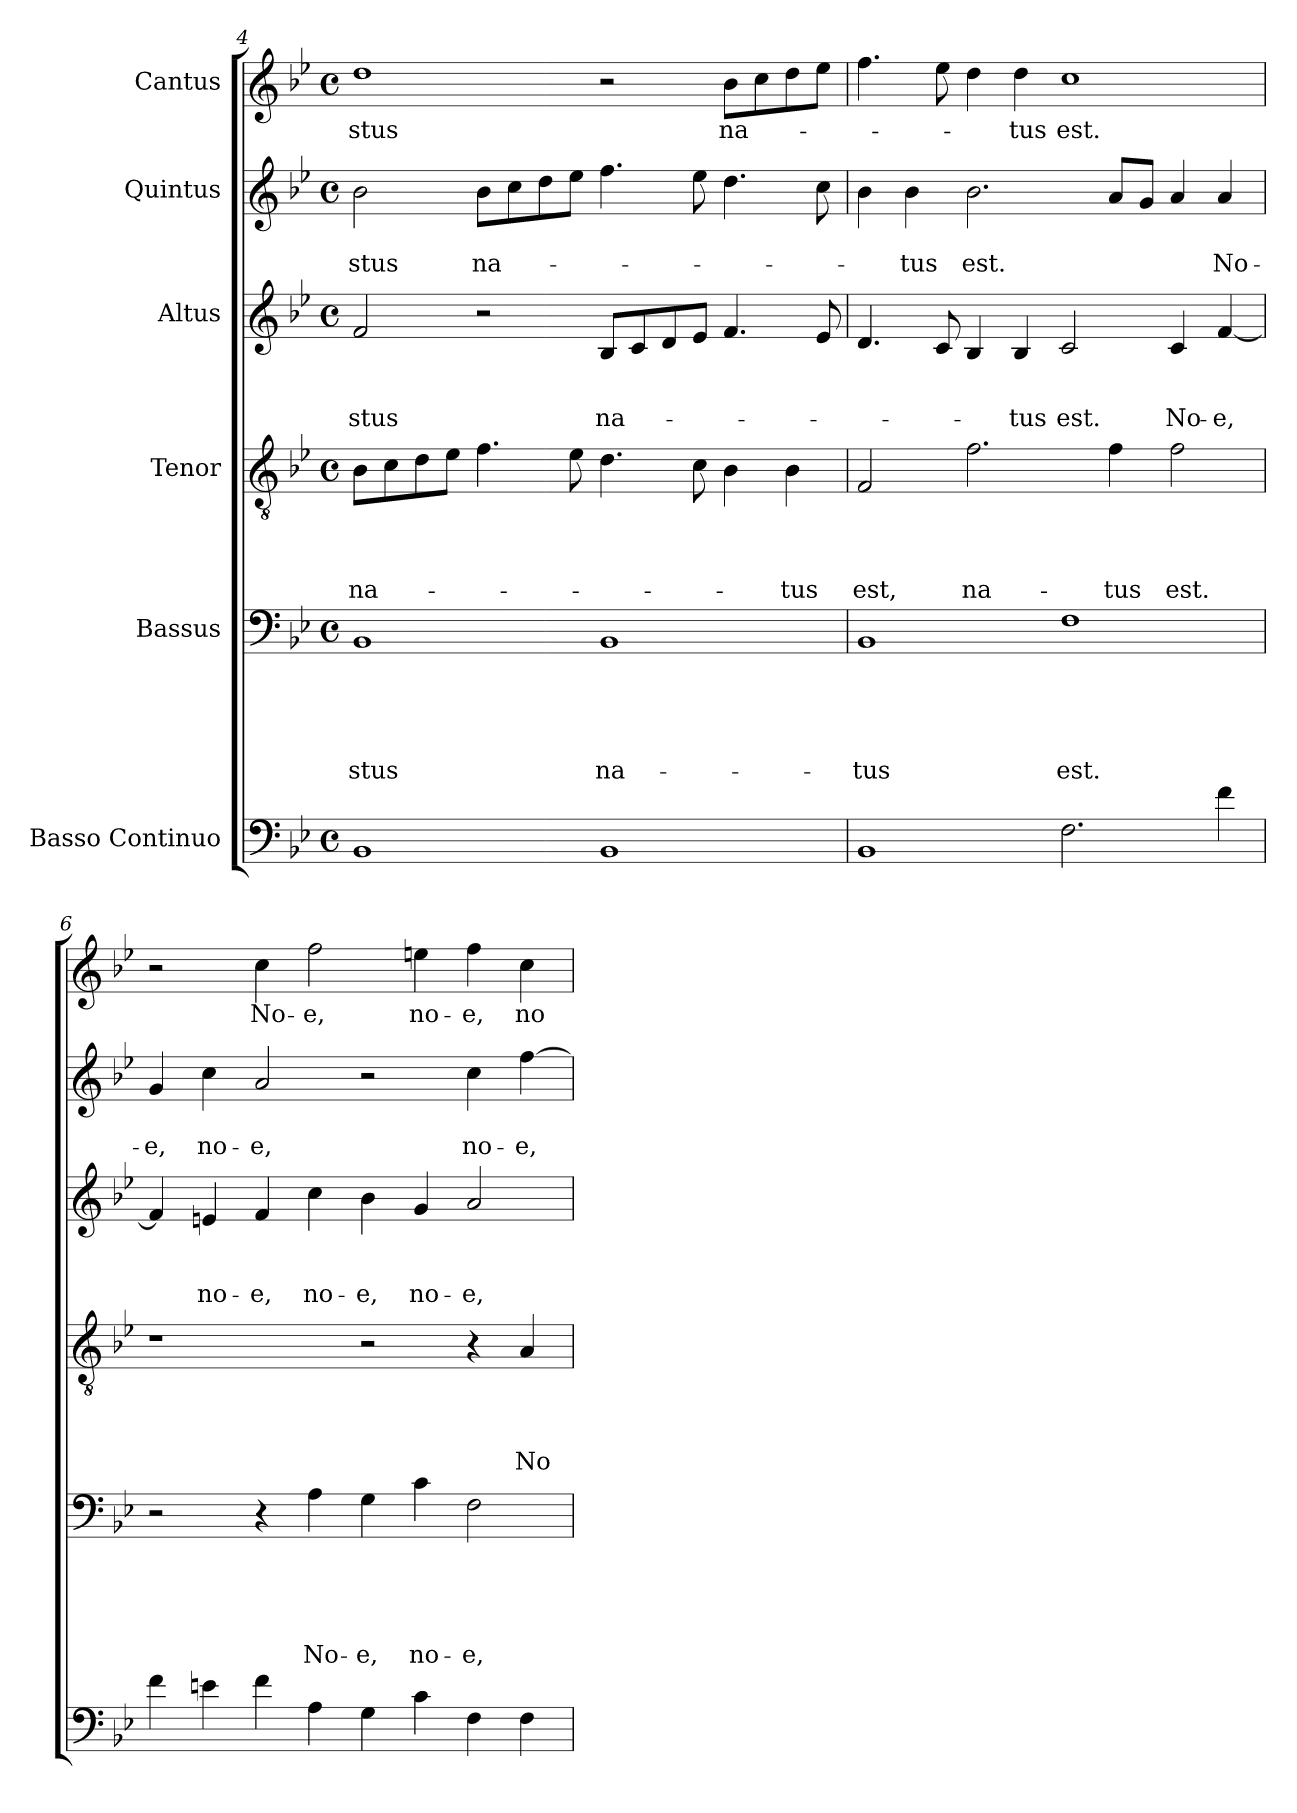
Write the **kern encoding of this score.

**kern	**kern	**text	**text	**text	**text	**text	**kern	**text	**text	**text	**text	**kern	**text	**text	**text	**kern	**text	**text	**kern	**text
*part6	*part5	*part5	*part5	*part5	*part5	*part5	*part4	*part4	*part4	*part4	*part4	*part3	*part3	*part3	*part3	*part2	*part2	*part2	*part1	*part1
*staff6	*staff5	*staff5	*staff5	*staff5	*staff5	*staff5	*staff4	*staff4	*staff4	*staff4	*staff4	*staff3	*staff3	*staff3	*staff3	*staff2	*staff2	*staff2	*staff1	*staff1
*I"Basso Continuo	*I"Bassus	*	*	*	*	*	*I"Tenor	*	*	*	*	*I"Altus	*	*	*	*I"Quintus	*	*	*I"Cantus	*
!!LO:LB:g=z
*clefF4	*clefF4	*	*	*	*	*	*clefGv2	*	*	*	*	*clefG2	*	*	*	*clefG2	*	*	*clefG2	*
*ITrd7c12	*	*	*	*	*	*	*	*	*	*	*	*	*	*	*	*	*	*	*	*
*k[b-e-]	*k[b-e-]	*	*	*	*	*	*k[b-e-]	*	*	*	*	*k[b-e-]	*	*	*	*k[b-e-]	*	*	*k[b-e-]	*
*B-:	*B-:	*	*	*	*	*	*B-:	*	*	*	*	*B-:	*	*	*	*B-:	*	*	*B-:	*
*M4/4	*M4/4	*	*	*	*	*	*M4/4	*	*	*	*	*M4/4	*	*	*	*M4/4	*	*	*M4/4	*
*met(c)	*met(c)	*	*	*	*	*	*met(c)	*	*	*	*	*met(c)	*	*	*	*met(c)	*	*	*met(c)	*
=4	=4	=4	=4	=4	=4	=4	=4	=4	=4	=4	=4	=4	=4	=4	=4	=4	=4	=4	=4	=4
!	!	!	!	!	!	!LO:LY:b	!	!	!	!	!LO:LY:b	!	!	!	!LO:LY:b	!	!	!LO:LY:b	!	!LO:LY:b
1BBB-	1BB-	.	.	.	.	-stus	8B-\L	.	.	.	na-	2f/	.	.	-stus	2b-\	.	-stus	1dd	-stus
.	.	.	.	.	.	.	8c\	.	.	.	.	.	.	.	.	.	.	.	.	.
.	.	.	.	.	.	.	8d\	.	.	.	.	.	.	.	.	.	.	.	.	.
.	.	.	.	.	.	.	8e-\J	.	.	.	.	.	.	.	.	.	.	.	.	.
!	!	!	!	!	!	!	!	!	!	!	!	!	!	!	!	!	!	!LO:LY:b	!	!
.	.	.	.	.	.	.	4.f\	.	.	.	.	2r	.	.	.	8b-\L	.	na-	.	.
.	.	.	.	.	.	.	.	.	.	.	.	.	.	.	.	8cc\	.	.	.	.
.	.	.	.	.	.	.	.	.	.	.	.	.	.	.	.	8dd\	.	.	.	.
.	.	.	.	.	.	.	8e-\	.	.	.	.	.	.	.	.	8ee-\J	.	.	.	.
!	!	!	!	!	!	!LO:LY:b	!	!	!	!	!	!	!	!	!LO:LY:b	!	!	!	!	!
1BBB-	1BB-	.	.	.	.	na-	4.d\	.	.	.	.	8B-/L	.	.	na-	4.ff\	.	.	2r	.
.	.	.	.	.	.	.	.	.	.	.	.	8c/	.	.	.	.	.	.	.	.
.	.	.	.	.	.	.	.	.	.	.	.	8d/	.	.	.	.	.	.	.	.
.	.	.	.	.	.	.	8c\	.	.	.	.	8e-/J	.	.	.	8ee-\	.	.	.	.
!	!	!	!	!	!	!	!	!	!	!	!	!	!	!	!	!	!	!	!	!LO:LY:b
.	.	.	.	.	.	.	4B-\	.	.	.	.	4.f/	.	.	.	4.dd\	.	.	8b-\L	na-
.	.	.	.	.	.	.	.	.	.	.	.	.	.	.	.	.	.	.	8cc\	.
!	!	!	!	!	!	!	!	!	!	!	!LO:LY:b	!	!	!	!	!	!	!	!	!
.	.	.	.	.	.	.	4B-\	.	.	.	-tus	.	.	.	.	.	.	.	8dd\	.
.	.	.	.	.	.	.	.	.	.	.	.	8e-/	.	.	.	8cc\	.	.	8ee-\J	.
=5	=5	=5	=5	=5	=5	=5	=5	=5	=5	=5	=5	=5	=5	=5	=5	=5	=5	=5	=5	=5
!	!	!	!	!	!	!LO:LY:b	!	!	!	!	!LO:LY:b	!	!	!	!	!	!	!	!	!
1BBB-	1BB-	.	.	.	.	-tus	2F/	.	.	.	est,	4.d/	.	.	.	4b-\	.	.	4.ff\	.
!	!	!	!	!	!	!	!	!	!	!	!	!	!	!	!	!	!	!LO:LY:b	!	!
.	.	.	.	.	.	.	.	.	.	.	.	.	.	.	.	4b-\	.	-tus	.	.
.	.	.	.	.	.	.	.	.	.	.	.	8c/	.	.	.	.	.	.	8ee-\	.
!	!	!	!	!	!	!	!	!	!	!	!LO:LY:b	!	!	!	!	!	!	!LO:LY:b	!	!
.	.	.	.	.	.	.	2.f\	.	.	.	na-	4B-/	.	.	.	2.b-\	.	est.	4dd\	.
!	!	!	!	!	!	!	!	!	!	!	!	!	!	!	!LO:LY:b	!	!	!	!	!LO:LY:b
.	.	.	.	.	.	.	.	.	.	.	.	4B-/	.	.	-tus	.	.	.	4dd\	-tus
!	!	!	!	!	!	!LO:LY:b	!	!	!	!	!	!	!	!	!LO:LY:b	!	!	!	!	!LO:LY:b
2.FF\	1F	.	.	.	.	est.	.	.	.	.	.	2c/	.	.	est.	.	.	.	1cc	est.
!	!	!	!	!	!	!	!	!	!	!	!LO:LY:b	!	!	!	!	!	!	!	!	!
.	.	.	.	.	.	.	4f\	.	.	.	-tus	.	.	.	.	8a/L	.	.	.	.
.	.	.	.	.	.	.	.	.	.	.	.	.	.	.	.	8g/J	.	.	.	.
!	!	!	!	!	!	!	!	!	!	!	!LO:LY:b	!	!	!	!LO:LY:b	!	!	!	!	!
.	.	.	.	.	.	.	2f\	.	.	.	est.	4c/	.	.	No-	4a/	.	.	.	.
!	!	!	!	!	!	!	!	!	!	!	!	!	!	!	!LO:LY:b	!	!	!LO:LY:b	!	!
4F\	.	.	.	.	.	.	.	.	.	.	.	[<4f/	.	.	-e,	4a/	.	No-	.	.
=6	=6	=6	=6	=6	=6	=6	=6	=6	=6	=6	=6	=6	=6	=6	=6	=6	=6	=6	=6	=6
!	!	!	!	!	!	!	!	!	!	!	!	!	!	!	!	!	!	!LO:LY:b	!	!
4F>\	2r	.	.	.	.	.	1r	.	.	.	.	4f/]	.	.	.	4g/	.	-e,	2r	.
!	!	!	!	!	!	!	!	!	!	!	!	!	!	!	!LO:LY:b	!	!	!LO:LY:b	!	!
4E\	.	.	.	.	.	.	.	.	.	.	.	4en/	.	.	no-	4cc\	.	no-	.	.
!	!	!	!	!	!	!	!	!	!	!	!	!	!	!	!LO:LY:b	!	!	!LO:LY:b	!	!LO:LY:b
4F\	4r	.	.	.	.	.	.	.	.	.	.	4f/	.	.	-e,	2a/	.	-e,	4cc\	No-
!	!	!	!	!	!	!LO:LY:b	!	!	!	!	!	!	!	!	!LO:LY:b	!	!	!	!	!LO:LY:b
4AA\	4A\	.	.	.	.	No-	.	.	.	.	.	4cc\	.	.	no-	.	.	.	2ff\	-e,
!	!	!	!	!	!	!LO:LY:b	!	!	!	!	!	!	!	!	!LO:LY:b	!	!	!	!	!
4GG\	4G\	.	.	.	.	-e,	2r	.	.	.	.	4b-\	.	.	-e,	2r	.	.	.	.
!	!	!	!	!	!	!LO:LY:b	!	!	!	!	!	!	!	!	!LO:LY:b	!	!	!	!	!LO:LY:b
4C\	4c\	.	.	.	.	no-	.	.	.	.	.	4g/	.	.	no-	.	.	.	4een\	no-
!	!	!	!	!	!	!LO:LY:b	!	!	!	!	!	!	!	!	!LO:LY:b	!	!	!LO:LY:b	!	!LO:LY:b
4FF\	2F\	.	.	.	.	-e,	4r	.	.	.	.	2a/	.	.	-e,	4cc\	.	no-	4ff\	-e,
!	!	!	!	!	!	!	!	!	!	!	!LO:LY:b	!	!	!	!	!	!	!LO:LY:b	!	!LO:LY:b
4FF\	.	.	.	.	.	.	4A/	.	.	.	No-	.	.	.	.	[>4ff\	.	-e,	4cc\	no-
=	=	=	=	=	=	=	=	=	=	=	=	=	=	=	=	=	=	=	=	=
*-	*-	*-	*-	*-	*-	*-	*-	*-	*-	*-	*-	*-	*-	*-	*-	*-	*-	*-	*-	*-
